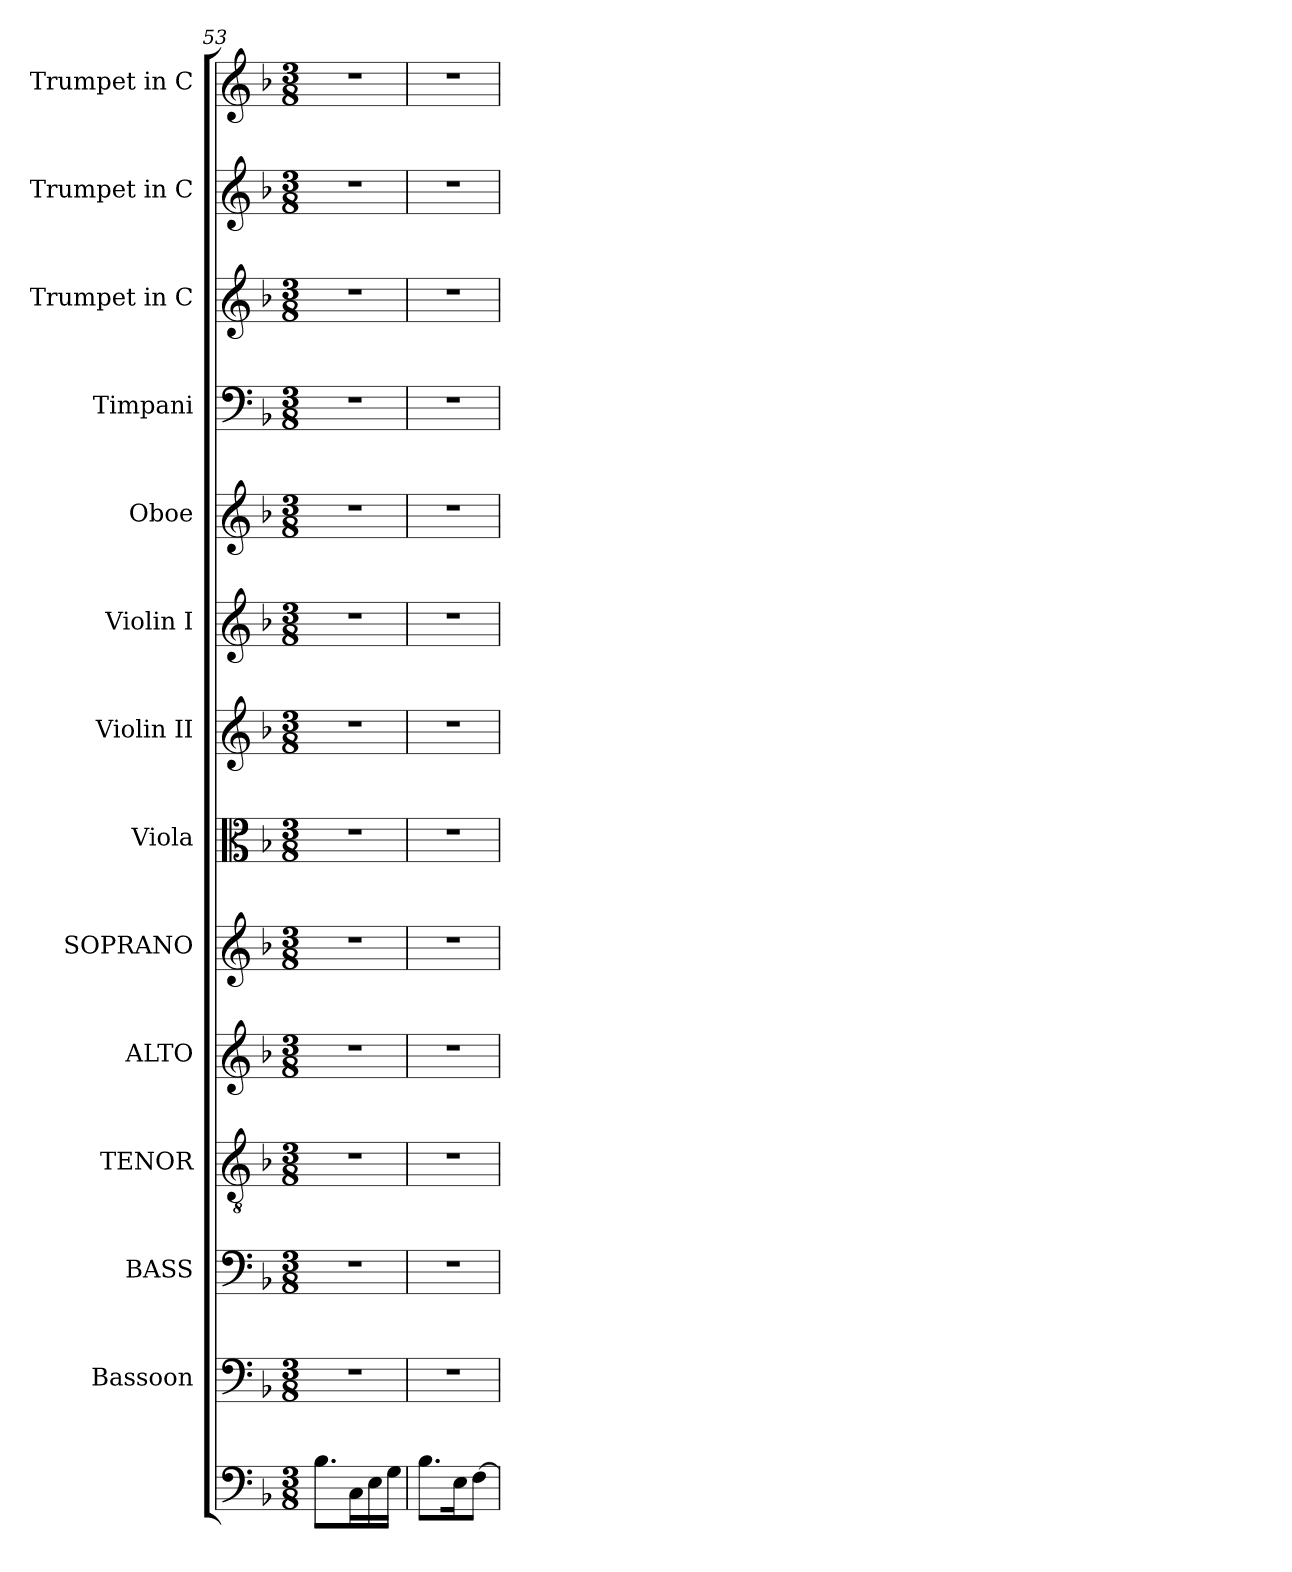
**kern	**kern	**kern	**kern	**kern	**kern	**kern	**kern	**kern	**kern	**kern	**kern	**kern	**kern
*part14	*part13	*part12	*part11	*part10	*part9	*part8	*part7	*part6	*part5	*part4	*part3	*part2	*part1
*staff14	*staff13	*staff12	*staff11	*staff10	*staff9	*staff8	*staff7	*staff6	*staff5	*staff4	*staff3	*staff2	*staff1
*	*I"Bassoon	*I"BASS	*I"TENOR	*I"ALTO	*I"SOPRANO	*I"Viola	*I"Violin II	*I"Violin I	*I"Oboe	*I"Timpani	*I"Trumpet in C	*I"Trumpet in C	*I"Trumpet in C
*	*	*	*	*I'Alto	*I'Soprano	*I'Viola	*I'Violin II	*I'Violin I	*I'Oboe	*I'Timp.	*	*	*
*clefF4	*clefF4	*clefF4	*clefGv2	*clefG2	*clefG2	*clefC3	*clefG2	*clefG2	*clefG2	*clefF4	*clefG2	*clefG2	*clefG2
*	*	*	*ITrd7c12	*	*	*	*	*	*	*	*	*	*
*k[b-]	*k[b-]	*k[b-]	*k[b-]	*k[b-]	*k[b-]	*k[b-]	*k[b-]	*k[b-]	*k[b-]	*k[b-]	*k[b-]	*k[b-]	*k[b-]
*F:	*F:	*F:	*F:	*F:	*F:	*F:	*F:	*F:	*F:	*F:	*F:	*F:	*F:
*M3/8	*M3/8	*M3/8	*M3/8	*M3/8	*M3/8	*M3/8	*M3/8	*M3/8	*M3/8	*M3/8	*M3/8	*M3/8	*M3/8
=53	=53	=53	=53	=53	=53	=53	=53	=53	=53	=53	=53	=53	=53
!	!LO:N:vis=1	!LO:N:vis=1	!LO:N:vis=1	!LO:N:vis=1	!LO:N:vis=1	!LO:N:vis=1	!LO:N:vis=1	!LO:N:vis=1	!LO:N:vis=1	!LO:N:vis=1	!LO:N:vis=1	!LO:N:vis=1	!LO:N:vis=1
8.B-i\L	4.r	4.r	4.r	4.r	4.r	4.r	4.r	4.r	4.r	4.r	4.r	4.r	4.r
16Ci\L	.	.	.	.	.	.	.	.	.	.	.	.	.
16Ei\	.	.	.	.	.	.	.	.	.	.	.	.	.
16Gi\JJ	.	.	.	.	.	.	.	.	.	.	.	.	.
=54	=54	=54	=54	=54	=54	=54	=54	=54	=54	=54	=54	=54	=54
!	!LO:N:vis=1	!LO:N:vis=1	!LO:N:vis=1	!LO:N:vis=1	!LO:N:vis=1	!LO:N:vis=1	!LO:N:vis=1	!LO:N:vis=1	!LO:N:vis=1	!LO:N:vis=1	!LO:N:vis=1	!LO:N:vis=1	!LO:N:vis=1
8.B-i\L	4.r	4.r	4.r	4.r	4.r	4.r	4.r	4.r	4.r	4.r	4.r	4.r	4.r
16Ei\k	.	.	.	.	.	.	.	.	.	.	.	.	.
[8Fi\J	.	.	.	.	.	.	.	.	.	.	.	.	.
=	=	=	=	=	=	=	=	=	=	=	=	=	=
*-	*-	*-	*-	*-	*-	*-	*-	*-	*-	*-	*-	*-	*-
